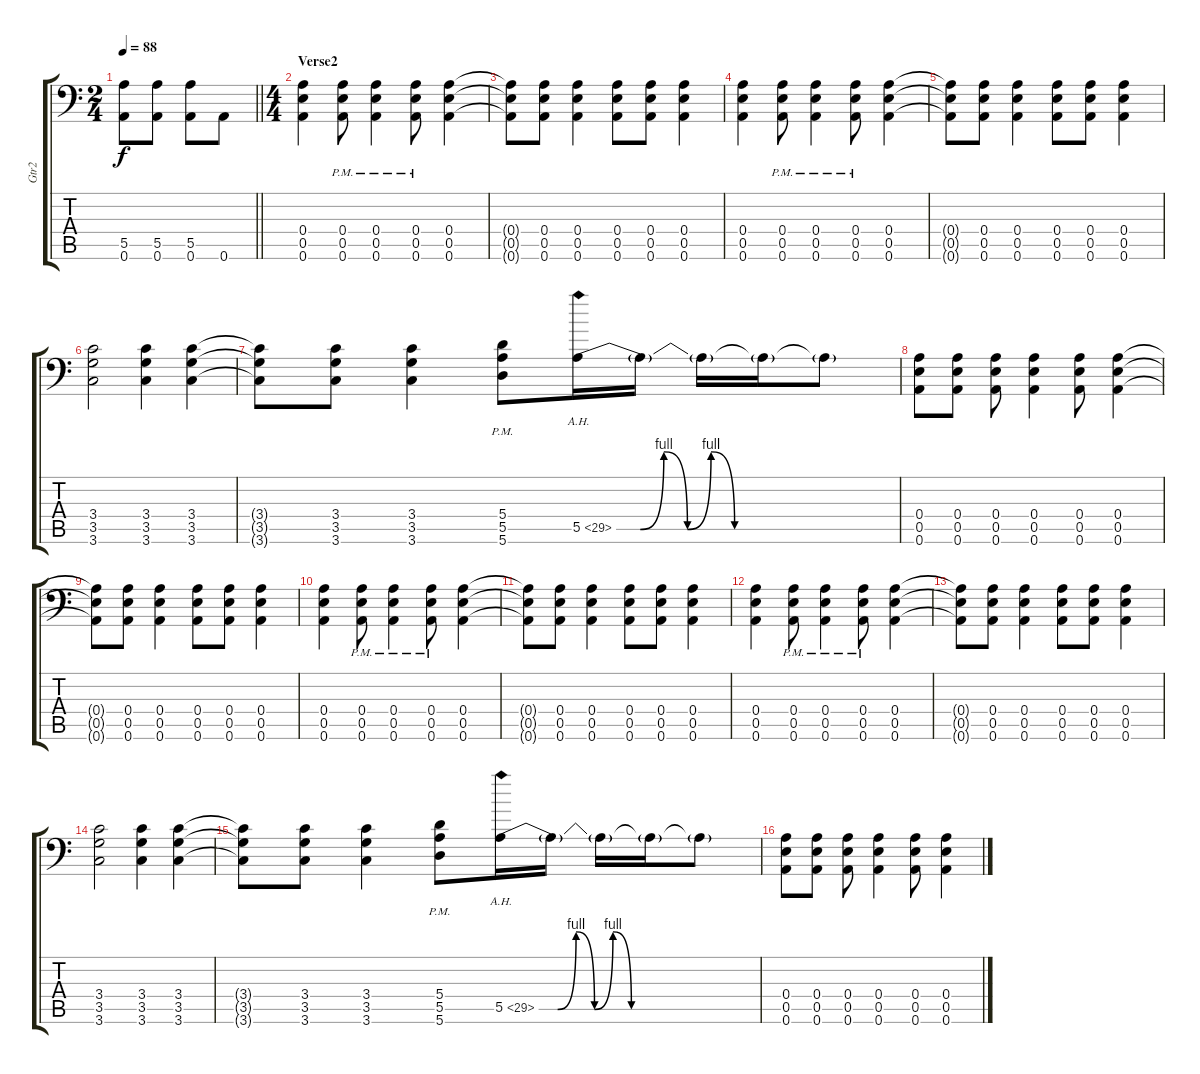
\track ("Gtr2" "Gtr2") {instrument distortionguitar}
\staff {score tabs}
\tuning (Db4 A3 E3 A2 E2 A1) {hide}
\ts (2 4)
\tempo 88
\clef f4
\barLineRight lightlight
\ks c
(5.5 0.6).8{dy f} (5.5 0.6).8 (5.5 0.6).8 0.6.8 |
\ts (4 4)
\section ("" "Verse2")
(0.4 0.5 0.6).4 (0.4{pm} 0.5{pm} 0.6{pm}).8 (0.4{pm} 0.5{pm} 0.6{pm}).4 (0.4{pm} 0.5{pm} 0.6{pm}).8 (0.4 0.5 0.6).4 |
(0.4{t} 0.5{t} 0.6{t}).8 (0.4 0.5 0.6).8 (0.4 0.5 0.6).4 (0.4 0.5 0.6).8 (0.4 0.5 0.6).8 (0.4 0.5 0.6).4 |
(0.4 0.5 0.6).4 (0.4{pm} 0.5{pm} 0.6{pm}).8 (0.4{pm} 0.5{pm} 0.6{pm}).4 (0.4{pm} 0.5{pm} 0.6{pm}).8 (0.4 0.5 0.6).4 |
(0.4{t} 0.5{t} 0.6{t}).8 (0.4 0.5 0.6).8 (0.4 0.5 0.6).4 (0.4 0.5 0.6).8 (0.4 0.5 0.6).8 (0.4 0.5 0.6).4 |
(3.4 3.5 3.6).2 (3.4 3.5 3.6).4 (3.4 3.5 3.6).4 |
(3.4{t} 3.5{t} 3.6{t}).8 (3.4 3.5 3.6).8 (3.4 3.5 3.6).4 (5.4{pm} 5.5{pm} 5.6{pm}).8 5.5{be (custom 0 0 5 0 10 4 15 0 20 4 25 0 60 0) ah 24}.16 5.5{t}.16 5.5{t}.16 5.5{t}.16 5.5{t}.8 |
(0.4 0.5 0.6).8 (0.4 0.5 0.6).8 (0.4 0.5 0.6).8 (0.4 0.5 0.6).4 (0.4 0.5 0.6).8 (0.4 0.5 0.6).4 |
(0.4{t} 0.5{t} 0.6{t}).8 (0.4 0.5 0.6).8 (0.4 0.5 0.6).4 (0.4 0.5 0.6).8 (0.4 0.5 0.6).8 (0.4 0.5 0.6).4 |
(0.4 0.5 0.6).4 (0.4{pm} 0.5{pm} 0.6{pm}).8 (0.4{pm} 0.5{pm} 0.6{pm}).4 (0.4{pm} 0.5{pm} 0.6{pm}).8 (0.4 0.5 0.6).4 |
(0.4{t} 0.5{t} 0.6{t}).8 (0.4 0.5 0.6).8 (0.4 0.5 0.6).4 (0.4 0.5 0.6).8 (0.4 0.5 0.6).8 (0.4 0.5 0.6).4 |
(0.4 0.5 0.6).4 (0.4{pm} 0.5{pm} 0.6{pm}).8 (0.4{pm} 0.5{pm} 0.6{pm}).4 (0.4{pm} 0.5{pm} 0.6{pm}).8 (0.4 0.5 0.6).4 |
(0.4{t} 0.5{t} 0.6{t}).8 (0.4 0.5 0.6).8 (0.4 0.5 0.6).4 (0.4 0.5 0.6).8 (0.4 0.5 0.6).8 (0.4 0.5 0.6).4 |
(3.4 3.5 3.6).2 (3.4 3.5 3.6).4 (3.4 3.5 3.6).4 |
(3.4{t} 3.5{t} 3.6{t}).8 (3.4 3.5 3.6).8 (3.4 3.5 3.6).4 (5.4{pm} 5.5{pm} 5.6{pm}).8 5.5{be (custom 0 0 5 0 10 4 15 0 20 4 25 0 60 0) ah 24}.16 5.5{t}.16 5.5{t}.16 5.5{t}.16 5.5{t}.8 |
(0.4 0.5 0.6).8 (0.4 0.5 0.6).8 (0.4 0.5 0.6).8 (0.4 0.5 0.6).4 (0.4 0.5 0.6).8 (0.4 0.5 0.6).4
